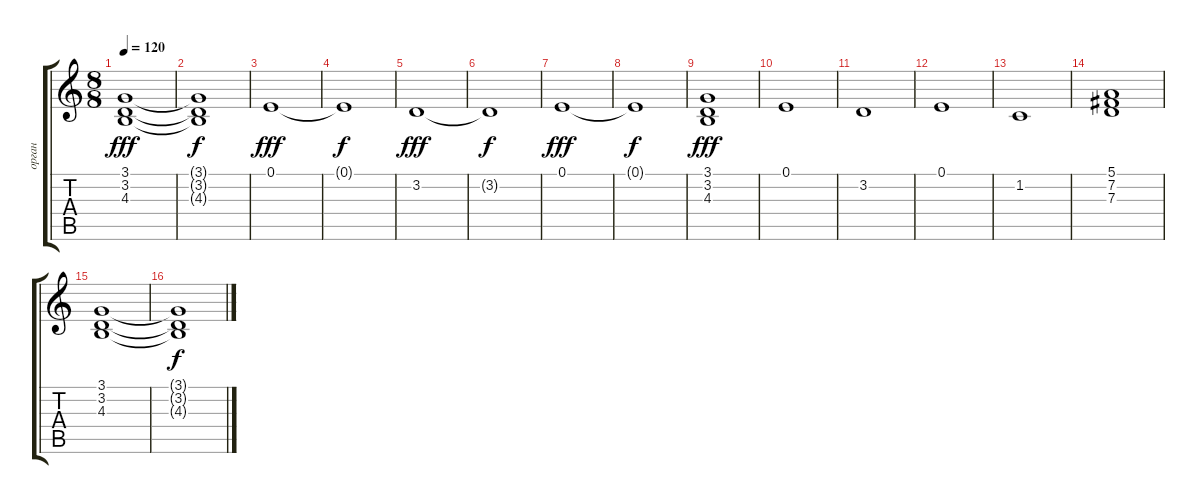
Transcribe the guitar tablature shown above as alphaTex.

\track ("орган" "орган") {instrument rockorgan}
\staff {score tabs}
\tuning (E4 B3 G3 D3 A2 E2) {hide}
\ts (8 8)
\tempo 120
\clef g2
\ks c
(3.1 3.2 4.3).1{dy fff} |
(3.1{t} 3.2{t} 4.3{t}).1{dy f} |
0.1.1{dy fff} |
0.1{t}.1{dy f} |
3.2.1{dy fff} |
3.2{t}.1{dy f} |
0.1.1{dy fff} |
0.1{t}.1{dy f} |
(3.1 3.2 4.3).1{dy fff} |
0.1.1 |
3.2.1 |
0.1.1 |
1.2.1 |
(5.1 7.2 7.3).1 |
(3.1 3.2 4.3).1 |
(3.1{t} 3.2{t} 4.3{t}).1{dy f}
